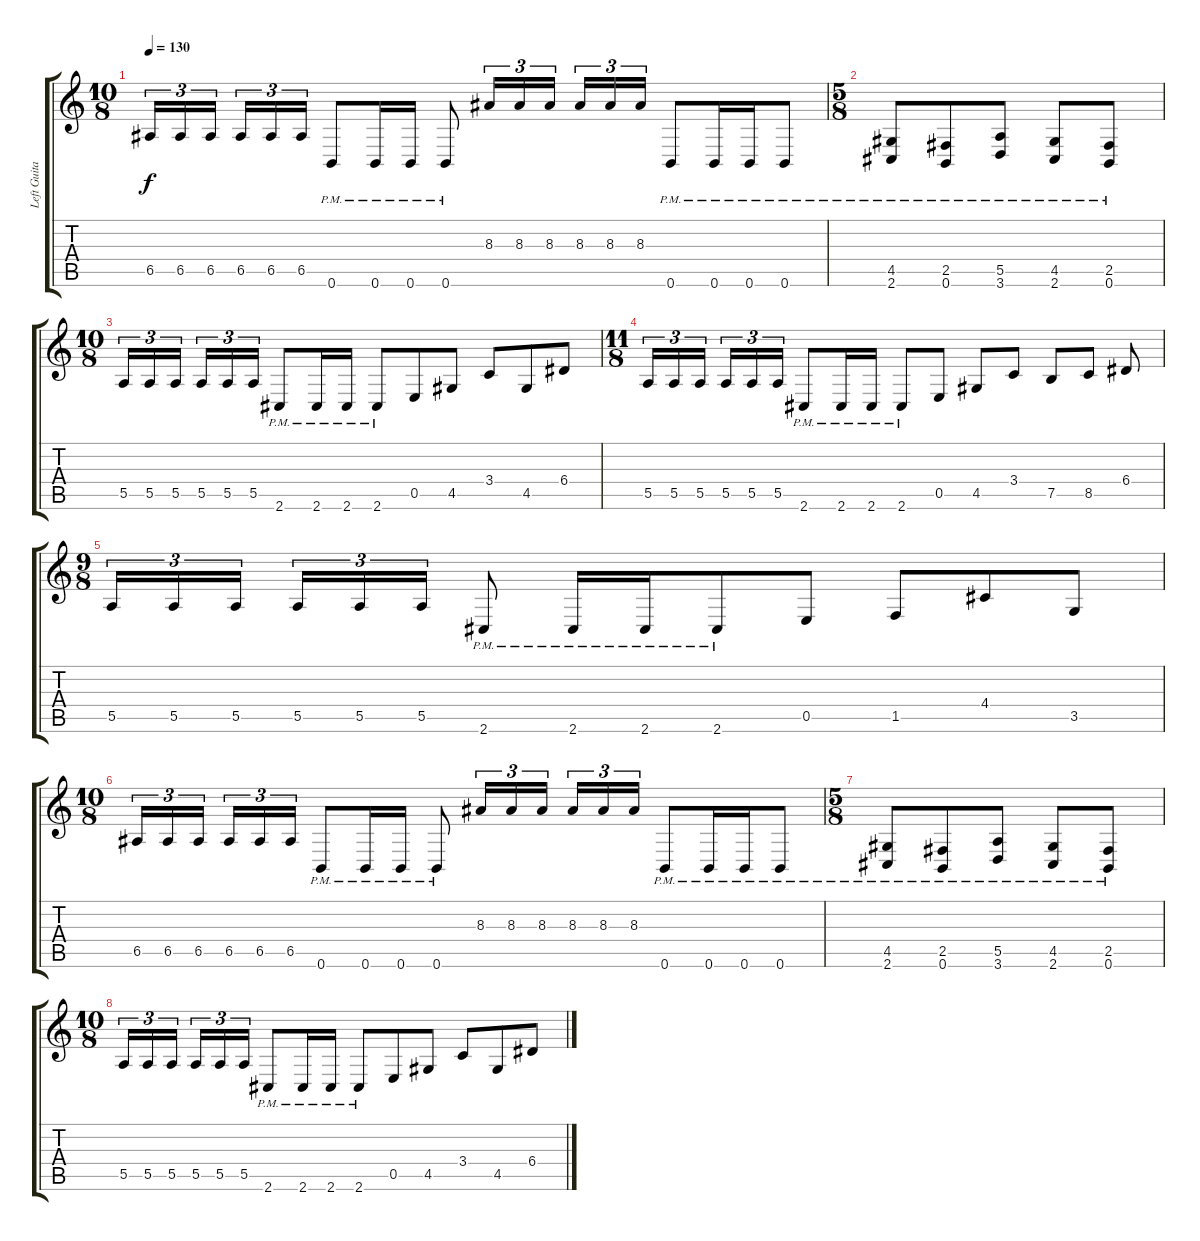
\track ("Left Guitar" "Left Guita") {instrument distortionguitar}
\staff {score tabs}
\tuning (B3 Gb3 D3 A2 E2 B1) {hide}
\ts (10 8)
\tempo 130
\clef g2
\ks c
6.5.16{tu (3 2) dy f} 6.5.16{tu (3 2)} 6.5.16{tu (3 2)} 6.5.16{tu (3 2)} 6.5.16{tu (3 2)} 6.5.16{tu (3 2)} 0.6{pm}.8 0.6{pm}.16 0.6{pm}.16 0.6{pm}.8 8.3.16{tu (3 2)} 8.3.16{tu (3 2)} 8.3.16{tu (3 2)} 8.3.16{tu (3 2)} 8.3.16{tu (3 2)} 8.3.16{tu (3 2)} 0.6{pm}.8 0.6{pm}.16 0.6{pm}.16 0.6{pm}.8 |
\ts (5 8)
(4.5{pm} 2.6{pm}).8 (2.5{pm} 0.6{pm}).8 (5.5{pm} 3.6{pm}).8 (4.5{pm} 2.6{pm}).8 (2.5{pm} 0.6{pm}).8 |
\ts (10 8)
5.5.16{tu (3 2)} 5.5.16{tu (3 2)} 5.5.16{tu (3 2)} 5.5.16{tu (3 2)} 5.5.16{tu (3 2)} 5.5.16{tu (3 2)} 2.6{pm}.8 2.6{pm}.16 2.6{pm}.16 2.6{pm}.8 0.5.8 4.5.8 3.4.8 4.5.8 6.4.8 |
\ts (11 8)
5.5.16{tu (3 2)} 5.5.16{tu (3 2)} 5.5.16{tu (3 2)} 5.5.16{tu (3 2)} 5.5.16{tu (3 2)} 5.5.16{tu (3 2)} 2.6{pm}.8 2.6{pm}.16 2.6{pm}.16 2.6{pm}.8 0.5.8 4.5.8 3.4.8 7.5.8 8.5.8 6.4.8 |
\ts (9 8)
5.5.16{tu (3 2)} 5.5.16{tu (3 2)} 5.5.16{tu (3 2) beam splitsecondary} 5.5.16{tu (3 2)} 5.5.16{tu (3 2)} 5.5.16{tu (3 2)} 2.6{pm}.8 2.6{pm}.16 2.6{pm}.16 2.6{pm}.8 0.5.8 1.5.8 4.4.8 3.5.8 |
\ts (10 8)
6.5.16{tu (3 2)} 6.5.16{tu (3 2)} 6.5.16{tu (3 2)} 6.5.16{tu (3 2)} 6.5.16{tu (3 2)} 6.5.16{tu (3 2)} 0.6{pm}.8 0.6{pm}.16 0.6{pm}.16 0.6{pm}.8 8.3.16{tu (3 2)} 8.3.16{tu (3 2)} 8.3.16{tu (3 2)} 8.3.16{tu (3 2)} 8.3.16{tu (3 2)} 8.3.16{tu (3 2)} 0.6{pm}.8 0.6{pm}.16 0.6{pm}.16 0.6{pm}.8 |
\ts (5 8)
(4.5{pm} 2.6{pm}).8 (2.5{pm} 0.6{pm}).8 (5.5{pm} 3.6{pm}).8 (4.5{pm} 2.6{pm}).8 (2.5{pm} 0.6{pm}).8 |
\ts (10 8)
5.5.16{tu (3 2)} 5.5.16{tu (3 2)} 5.5.16{tu (3 2)} 5.5.16{tu (3 2)} 5.5.16{tu (3 2)} 5.5.16{tu (3 2)} 2.6{pm}.8 2.6{pm}.16 2.6{pm}.16 2.6{pm}.8 0.5.8 4.5.8 3.4.8 4.5.8 6.4.8
